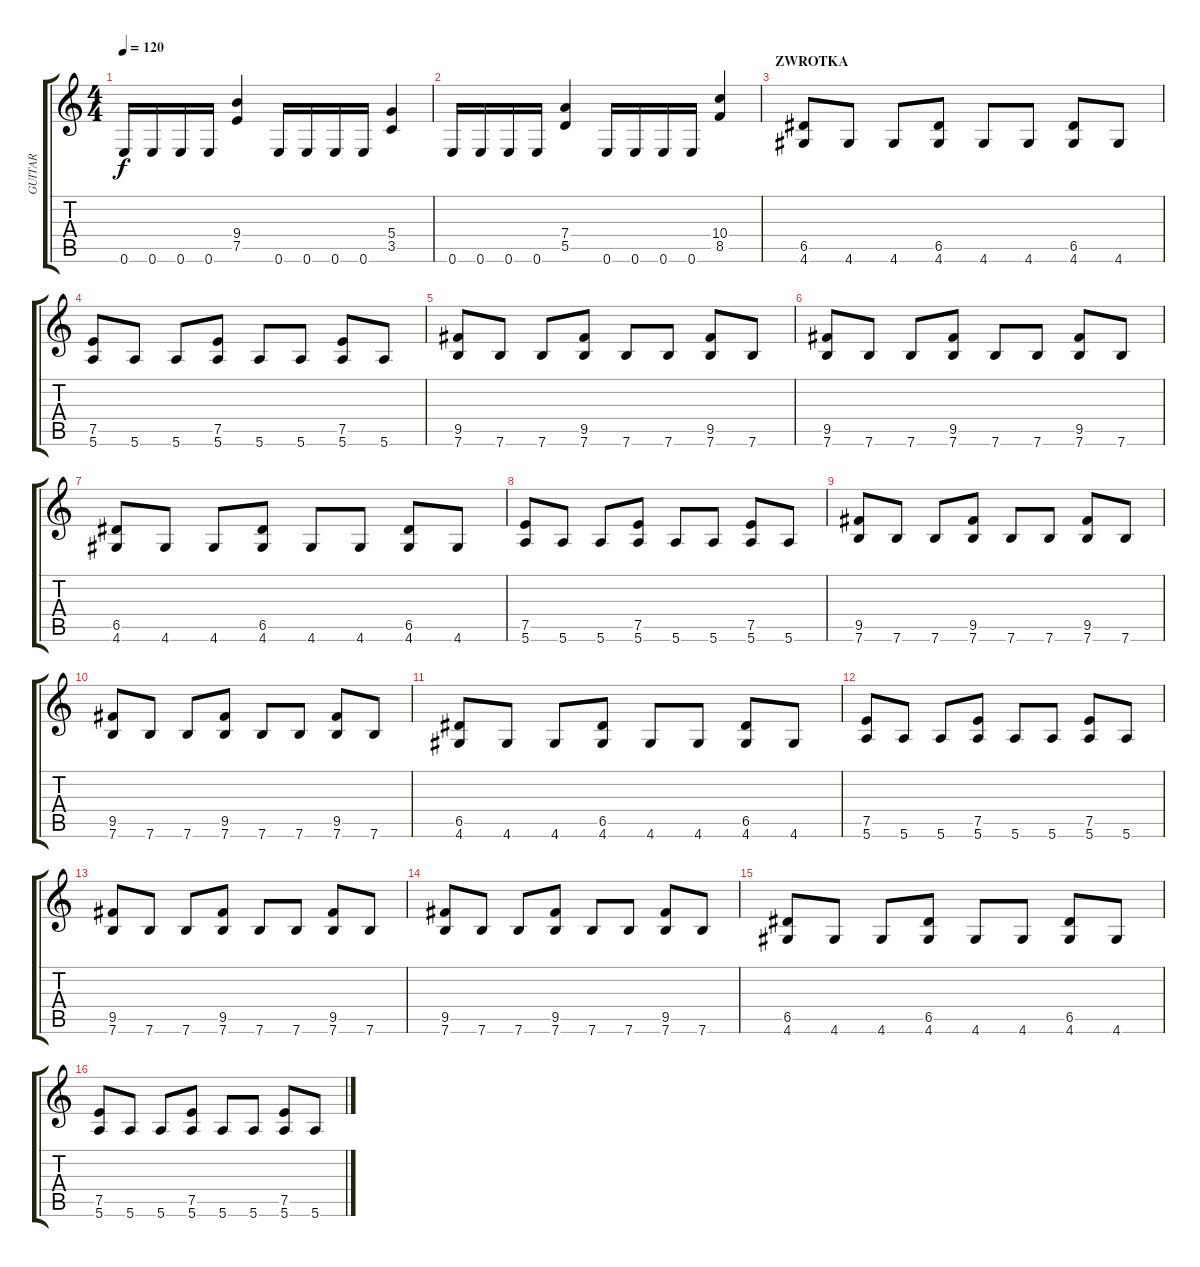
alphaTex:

\track ("GUITAR" "GUITAR") {instrument distortionguitar}
\staff {score tabs}
\tuning (E4 B3 G3 D3 A2 E2) {hide}
\ts (4 4)
\tempo 120
\clef g2
\ks c
0.6.16{dy f} 0.6.16 0.6.16 0.6.16 (9.4 7.5).4 0.6.16 0.6.16 0.6.16 0.6.16 (5.4 3.5).4 |
0.6.16 0.6.16 0.6.16 0.6.16 (7.4 5.5).4 0.6.16 0.6.16 0.6.16 0.6.16 (10.4 8.5).4 |
\section ("" "ZWROTKA")
(6.5 4.6).8 4.6.8 4.6.8 (6.5 4.6).8 4.6.8 4.6.8 (6.5 4.6).8 4.6.8 |
(7.5 5.6).8 5.6.8 5.6.8 (7.5 5.6).8 5.6.8 5.6.8 (7.5 5.6).8 5.6.8 |
(9.5 7.6).8 7.6.8 7.6.8 (9.5 7.6).8 7.6.8 7.6.8 (9.5 7.6).8 7.6.8 |
(9.5 7.6).8 7.6.8 7.6.8 (9.5 7.6).8 7.6.8 7.6.8 (9.5 7.6).8 7.6.8 |
(6.5 4.6).8 4.6.8 4.6.8 (6.5 4.6).8 4.6.8 4.6.8 (6.5 4.6).8 4.6.8 |
(7.5 5.6).8 5.6.8 5.6.8 (7.5 5.6).8 5.6.8 5.6.8 (7.5 5.6).8 5.6.8 |
(9.5 7.6).8 7.6.8 7.6.8 (9.5 7.6).8 7.6.8 7.6.8 (9.5 7.6).8 7.6.8 |
(9.5 7.6).8 7.6.8 7.6.8 (9.5 7.6).8 7.6.8 7.6.8 (9.5 7.6).8 7.6.8 |
(6.5 4.6).8 4.6.8 4.6.8 (6.5 4.6).8 4.6.8 4.6.8 (6.5 4.6).8 4.6.8 |
(7.5 5.6).8 5.6.8 5.6.8 (7.5 5.6).8 5.6.8 5.6.8 (7.5 5.6).8 5.6.8 |
(9.5 7.6).8 7.6.8 7.6.8 (9.5 7.6).8 7.6.8 7.6.8 (9.5 7.6).8 7.6.8 |
(9.5 7.6).8 7.6.8 7.6.8 (9.5 7.6).8 7.6.8 7.6.8 (9.5 7.6).8 7.6.8 |
(6.5 4.6).8 4.6.8 4.6.8 (6.5 4.6).8 4.6.8 4.6.8 (6.5 4.6).8 4.6.8 |
(7.5 5.6).8 5.6.8 5.6.8 (7.5 5.6).8 5.6.8 5.6.8 (7.5 5.6).8 5.6.8
